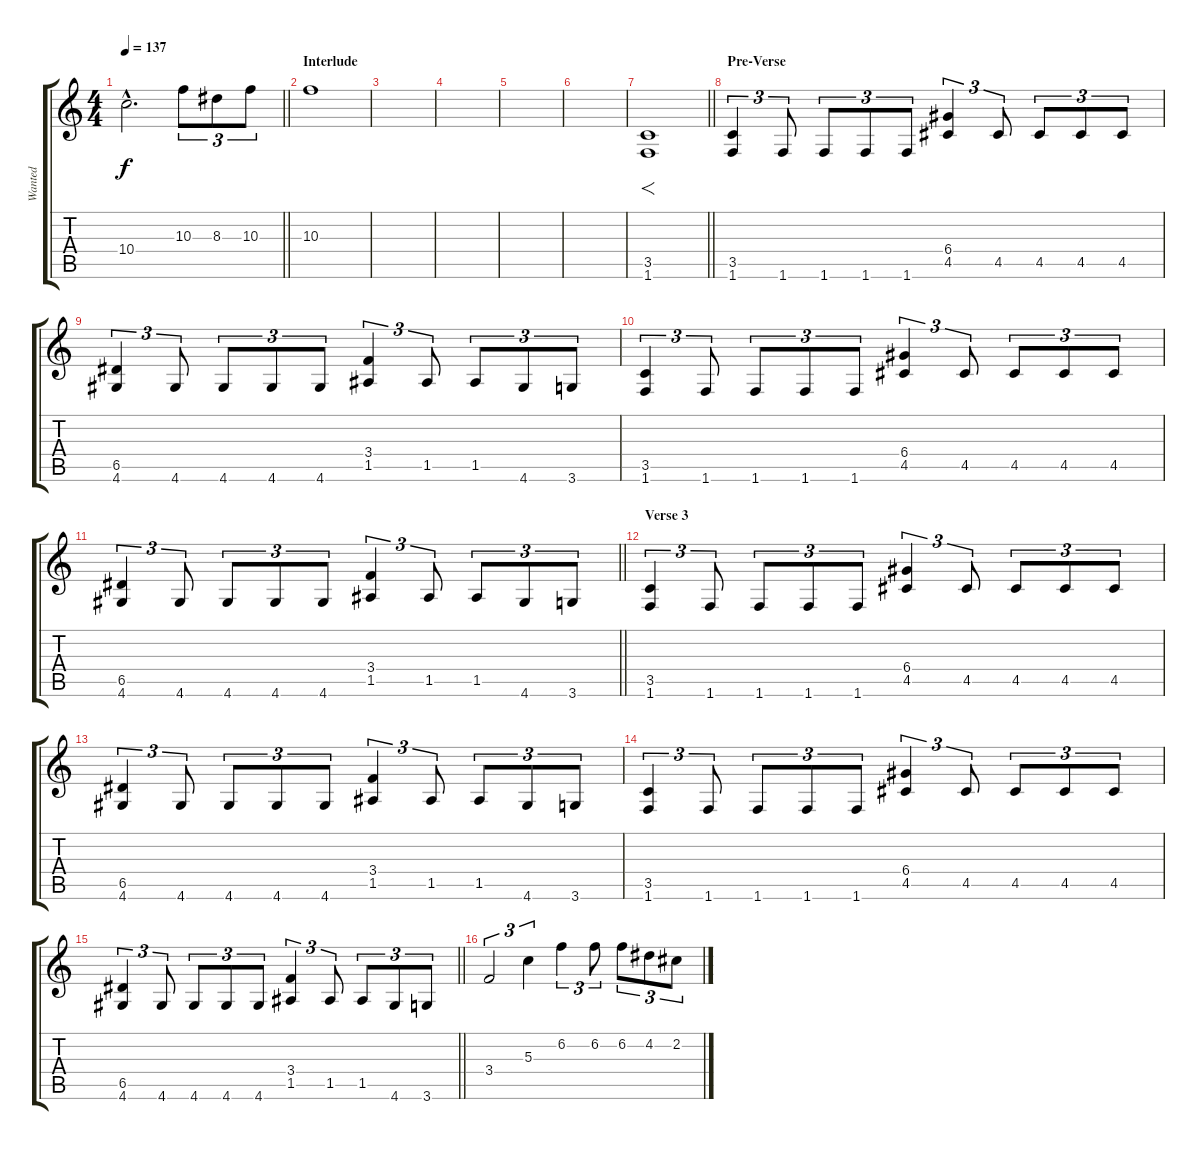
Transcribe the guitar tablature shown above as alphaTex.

\track ("Wanted" "Wanted") {instrument distortionguitar}
\staff {score tabs}
\tuning (E4 B3 G3 D3 A2 E2) {hide}
\ts (4 4)
\tempo 137
\clef g2
\barLineRight lightlight
\ks c
10.4{hac}.2{d dy f} 10.3.8{tu (3 2)} 8.3.8{tu (3 2)} 10.3.8{tu (3 2)} |
\section ("" "Interlude")
10.3.1 |
|
|
|
|
\barLineRight lightlight
(3.5 1.6).1{f} |
\section ("" "Pre-Verse")
(3.5 1.6).4{tu (3 2)} 1.6.8{tu (3 2)} 1.6.8{tu (3 2)} 1.6.8{tu (3 2)} 1.6.8{tu (3 2)} (6.4 4.5).4{tu (3 2)} 4.5.8{tu (3 2)} 4.5.8{tu (3 2)} 4.5.8{tu (3 2)} 4.5.8{tu (3 2)} |
(6.5 4.6).4{tu (3 2)} 4.6.8{tu (3 2)} 4.6.8{tu (3 2)} 4.6.8{tu (3 2)} 4.6.8{tu (3 2)} (3.4 1.5).4{tu (3 2)} 1.5.8{tu (3 2)} 1.5.8{tu (3 2)} 4.6.8{tu (3 2)} 3.6.8{tu (3 2)} |
(3.5 1.6).4{tu (3 2)} 1.6.8{tu (3 2)} 1.6.8{tu (3 2)} 1.6.8{tu (3 2)} 1.6.8{tu (3 2)} (6.4 4.5).4{tu (3 2)} 4.5.8{tu (3 2)} 4.5.8{tu (3 2)} 4.5.8{tu (3 2)} 4.5.8{tu (3 2)} |
\barLineRight lightlight
(6.5 4.6).4{tu (3 2)} 4.6.8{tu (3 2)} 4.6.8{tu (3 2)} 4.6.8{tu (3 2)} 4.6.8{tu (3 2)} (3.4 1.5).4{tu (3 2)} 1.5.8{tu (3 2)} 1.5.8{tu (3 2)} 4.6.8{tu (3 2)} 3.6.8{tu (3 2)} |
\section ("" "Verse 3")
(3.5 1.6).4{tu (3 2)} 1.6.8{tu (3 2)} 1.6.8{tu (3 2)} 1.6.8{tu (3 2)} 1.6.8{tu (3 2)} (6.4 4.5).4{tu (3 2)} 4.5.8{tu (3 2)} 4.5.8{tu (3 2)} 4.5.8{tu (3 2)} 4.5.8{tu (3 2)} |
(6.5 4.6).4{tu (3 2)} 4.6.8{tu (3 2)} 4.6.8{tu (3 2)} 4.6.8{tu (3 2)} 4.6.8{tu (3 2)} (3.4 1.5).4{tu (3 2)} 1.5.8{tu (3 2)} 1.5.8{tu (3 2)} 4.6.8{tu (3 2)} 3.6.8{tu (3 2)} |
(3.5 1.6).4{tu (3 2)} 1.6.8{tu (3 2)} 1.6.8{tu (3 2)} 1.6.8{tu (3 2)} 1.6.8{tu (3 2)} (6.4 4.5).4{tu (3 2)} 4.5.8{tu (3 2)} 4.5.8{tu (3 2)} 4.5.8{tu (3 2)} 4.5.8{tu (3 2)} |
\barLineRight lightlight
(6.5 4.6).4{tu (3 2)} 4.6.8{tu (3 2)} 4.6.8{tu (3 2)} 4.6.8{tu (3 2)} 4.6.8{tu (3 2)} (3.4 1.5).4{tu (3 2)} 1.5.8{tu (3 2)} 1.5.8{tu (3 2)} 4.6.8{tu (3 2)} 3.6.8{tu (3 2)} |
\section ("" "")
3.4.2{tu (3 2)} 5.3.4{tu (3 2)} 6.2.4{tu (3 2)} 6.2.8{tu (3 2)} 6.2.8{tu (3 2)} 4.2.8{tu (3 2)} 2.2.8{tu (3 2)}
